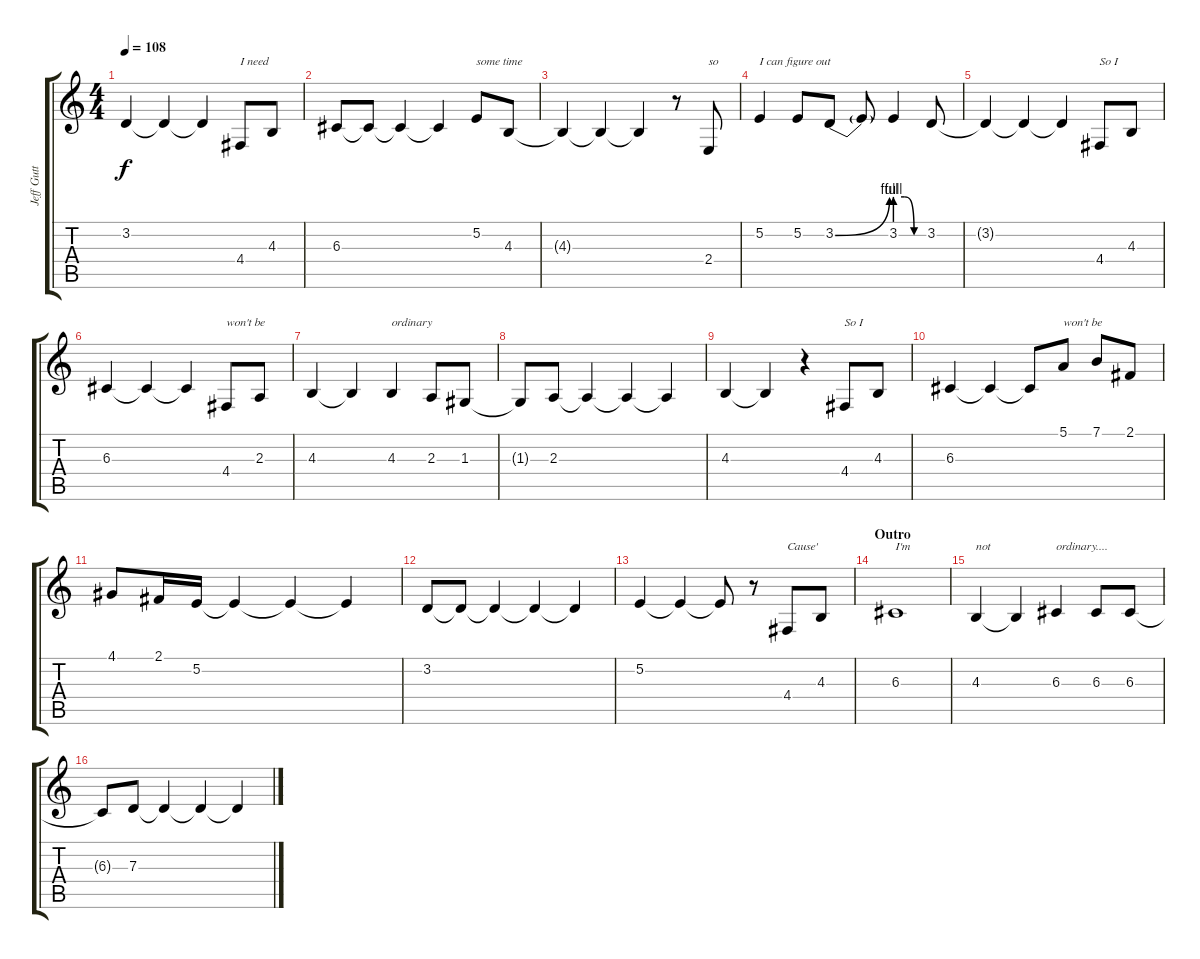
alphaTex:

\track ("Jeff Gutt (Vocals)" "Jeff Gutt ") {instrument harmonica}
\staff {score tabs}
\tuning (E4 B3 G3 D3 A2 E2) {hide}
\ts (4 4)
\tempo 108
\clef g2
\ks c
3.2{t}.4{dy f} 3.2{t}.4 3.2{t}.4 4.4.8{txt "I need"} 4.3.8 |
6.3.8 6.3{t}.8 6.3{t}.4 6.3{t}.4 5.2.8{txt "some time"} 4.3.8 |
4.3{t}.4 4.3{t}.4 4.3{t}.4 r.8 2.4.8{txt "so"} |
5.2.4{txt "I can figure out"} 5.2.8 3.2{be (bend 0 0 60 4)}.8 3.2{t}.8 3.2{be (custom 0 4 20 4 40 0 60 0)}.4 3.2.8 |
3.2{t}.4 3.2{t}.4 3.2{t}.4 4.4.8{txt "So I"} 4.3.8 |
6.3.4 6.3{t}.4 6.3{t}.4 4.4.8{txt "won't be"} 2.3.8 |
4.3.4 4.3{t}.4 4.3.4{txt "ordinary"} 2.3.8 1.3.8 |
1.3{t}.8 2.3.8 2.3{t}.4 2.3{t}.4 2.3{t}.4 |
4.3.4 4.3{t}.4 r.4 4.4.8{txt "So I"} 4.3.8 |
6.3.4 6.3{t}.4 6.3{t}.8 5.1.8{txt "won't be"} 7.1.8 2.1.8 |
4.1.8 2.1.16 5.2.16 5.2{t}.4 5.2{t}.4 5.2{t}.4 |
3.2.8 3.2{t}.8 3.2{t}.4 3.2{t}.4 3.2{t}.4 |
5.2.4 5.2{t}.4 5.2{t}.8 r.8 4.4.8{txt "Cause'"} 4.3.8 |
\section ("" "Outro")
6.3.1{txt "I'm"} |
4.3.4{txt "not"} 4.3{t}.4 6.3.4{txt "ordinary...."} 6.3.8 6.3.8 |
6.3{t}.8 7.3.8 7.3{t}.4 7.3{t}.4 7.3{t}.4
